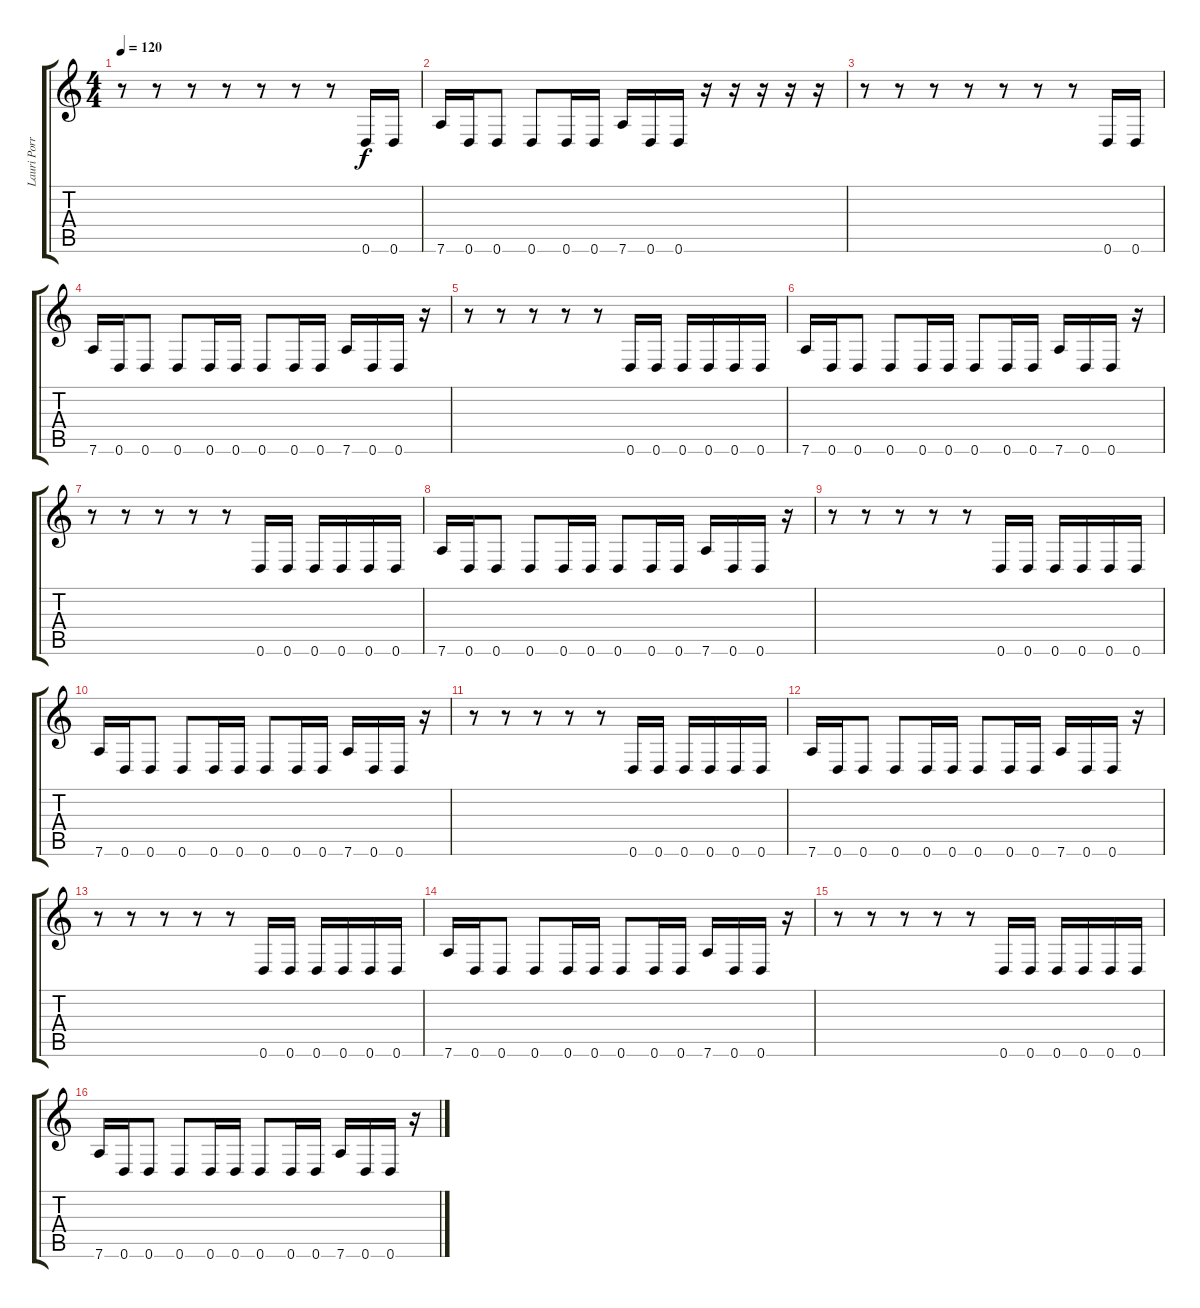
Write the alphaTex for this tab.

\track ("Lauri Porra" "Lauri Porr") {instrument electricbassfinger}
\staff {score tabs}
\tuning (E4 B3 G3 D3 A2 D2) {hide}
\ts (4 4)
\tempo 120
\clef g2
\ks c
r.8{dy f} r.8 r.8 r.8 r.8 r.8 r.8 0.6.16 0.6.16 |
7.6.16 0.6.16 0.6.8 0.6.8 0.6.16 0.6.16 7.6.16 0.6.16 0.6.16 r.16 r.16 r.16 r.16 r.16 |
r.8 r.8 r.8 r.8 r.8 r.8 r.8 0.6.16 0.6.16 |
7.6.16 0.6.16 0.6.8 0.6.8 0.6.16 0.6.16 0.6.8 0.6.16 0.6.16 7.6.16 0.6.16 0.6.16 r.16 |
r.8 r.8 r.8 r.8 r.8 0.6.16 0.6.16 0.6.16 0.6.16 0.6.16 0.6.16 |
7.6.16 0.6.16 0.6.8 0.6.8 0.6.16 0.6.16 0.6.8 0.6.16 0.6.16 7.6.16 0.6.16 0.6.16 r.16 |
r.8 r.8 r.8 r.8 r.8 0.6.16 0.6.16 0.6.16 0.6.16 0.6.16 0.6.16 |
7.6.16 0.6.16 0.6.8 0.6.8 0.6.16 0.6.16 0.6.8 0.6.16 0.6.16 7.6.16 0.6.16 0.6.16 r.16 |
r.8 r.8 r.8 r.8 r.8 0.6.16 0.6.16 0.6.16 0.6.16 0.6.16 0.6.16 |
7.6.16 0.6.16 0.6.8 0.6.8 0.6.16 0.6.16 0.6.8 0.6.16 0.6.16 7.6.16 0.6.16 0.6.16 r.16 |
r.8 r.8 r.8 r.8 r.8 0.6.16 0.6.16 0.6.16 0.6.16 0.6.16 0.6.16 |
7.6.16 0.6.16 0.6.8 0.6.8 0.6.16 0.6.16 0.6.8 0.6.16 0.6.16 7.6.16 0.6.16 0.6.16 r.16 |
r.8 r.8 r.8 r.8 r.8 0.6.16 0.6.16 0.6.16 0.6.16 0.6.16 0.6.16 |
7.6.16 0.6.16 0.6.8 0.6.8 0.6.16 0.6.16 0.6.8 0.6.16 0.6.16 7.6.16 0.6.16 0.6.16 r.16 |
r.8 r.8 r.8 r.8 r.8 0.6.16 0.6.16 0.6.16 0.6.16 0.6.16 0.6.16 |
7.6.16 0.6.16 0.6.8 0.6.8 0.6.16 0.6.16 0.6.8 0.6.16 0.6.16 7.6.16 0.6.16 0.6.16 r.16
